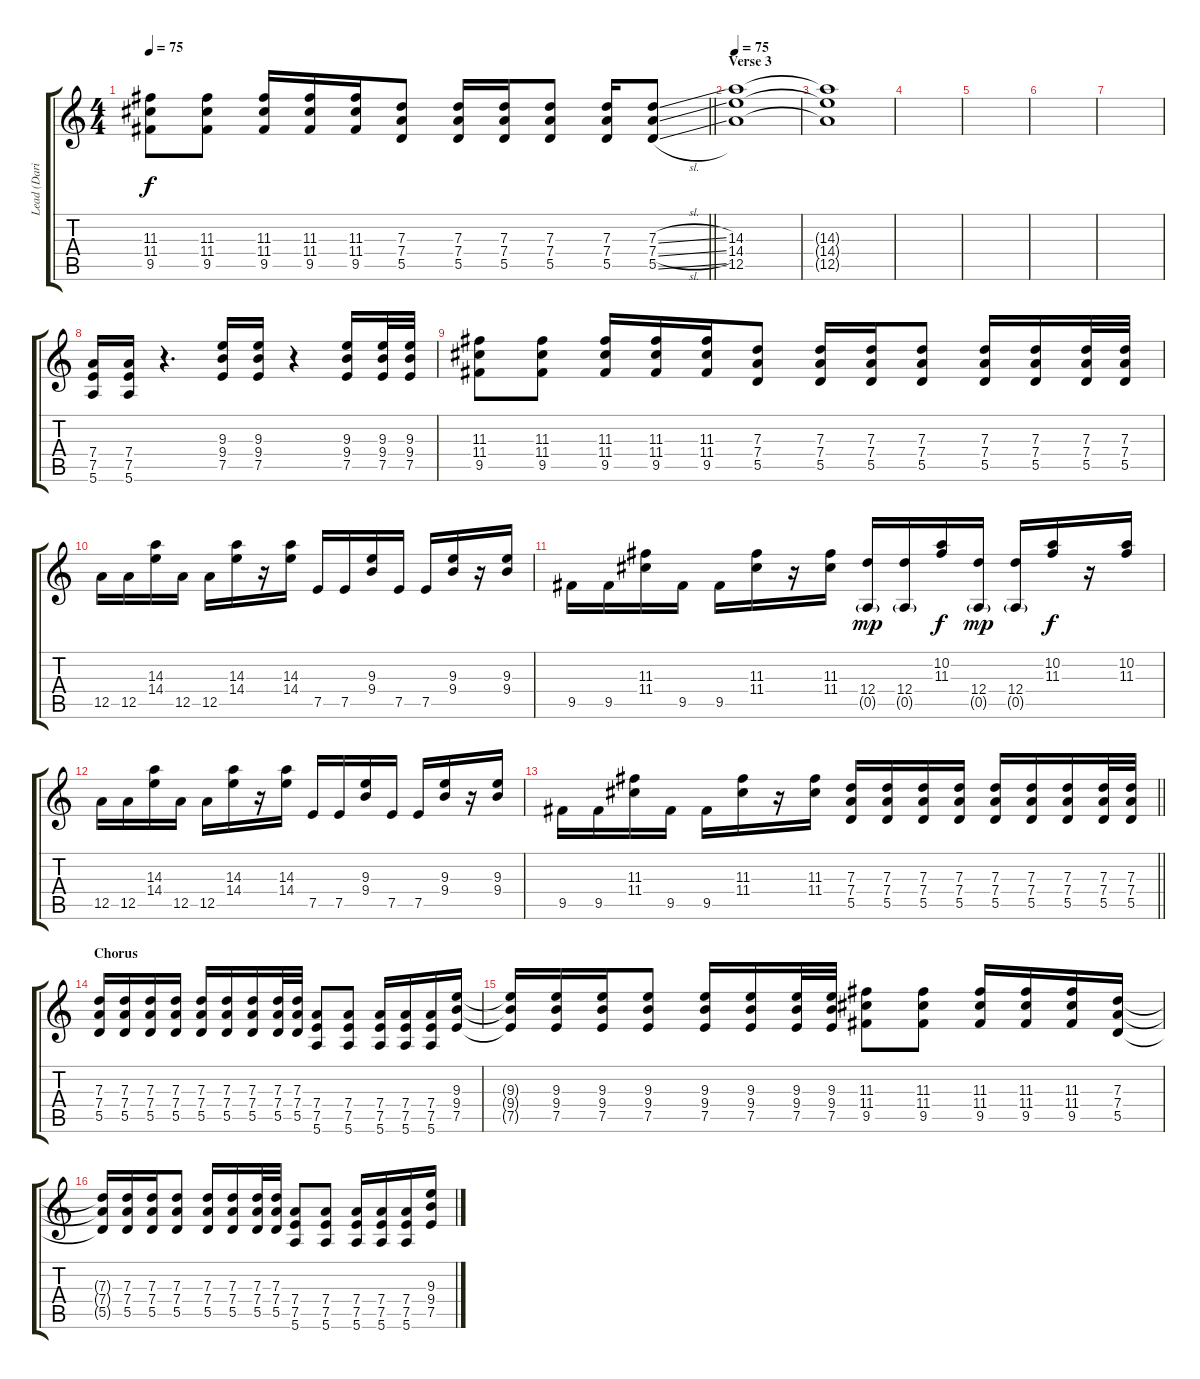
\track ("Lead (Darius)" "Lead (Dari") {instrument electricguitarclean}
\staff {score tabs}
\tuning (E4 B3 G3 D3 A2 E2) {hide}
\ts (4 4)
\tempo 75
\clef g2
\barLineRight lightlight
\ks c
(11.3 11.4 9.5).8{dy f} (11.3 11.4 9.5).8 (11.3 11.4 9.5).16 (11.3 11.4 9.5).16 (11.3 11.4 9.5).16 (7.3 7.4 5.5).8 (7.3 7.4 5.5).16 (7.3 7.4 5.5).16 (7.3 7.4 5.5).8 (7.3 7.4 5.5).16 (7.3{sl} 7.4{sl} 5.5{sl}).8 |
\section ("" "Verse 3")
\tempo 75
(14.3 14.4 12.5).1 |
(14.3{t} 14.4{t} 12.5{t}).1 |
|
|
|
|
(7.4 7.5 5.6).16{volume 8 instrument overdrivenguitar} (7.4 7.5 5.6).16 r.4{d} (9.3 9.4 7.5).16 (9.3 9.4 7.5).16 r.4 (9.3 9.4 7.5).16 (9.3 9.4 7.5).32 (9.3 9.4 7.5).32 |
(11.3 11.4 9.5).8 (11.3 11.4 9.5).8 (11.3 11.4 9.5).16 (11.3 11.4 9.5).16 (11.3 11.4 9.5).16 (7.3 7.4 5.5).8 (7.3 7.4 5.5).16 (7.3 7.4 5.5).16 (7.3 7.4 5.5).8 (7.3 7.4 5.5).16 (7.3 7.4 5.5).16 (7.3 7.4 5.5).32 (7.3 7.4 5.5).32 |
12.5.16{volume 14} 12.5.16 (14.3 14.4).16 12.5.16 12.5.16 (14.3 14.4).16 r.16 (14.3 14.4).16 7.5.16 7.5.16 (9.3 9.4).16 7.5.16 7.5.16 (9.3 9.4).16 r.16 (9.3 9.4).16 |
9.5.16 9.5.16 (11.3 11.4).16 9.5.16 9.5.16 (11.3 11.4).16 r.16 (11.3 11.4).16 (12.4 0.5{g}).16{dy mp} (12.4 0.5{g}).16 (10.2 11.3).16{dy f} (12.4 0.5{g}).16{dy mp} (12.4 0.5{g}).16 (10.2 11.3).16{dy f} r.16 (10.2 11.3).16 |
12.5.16 12.5.16 (14.3 14.4).16 12.5.16 12.5.16 (14.3 14.4).16 r.16 (14.3 14.4).16 7.5.16 7.5.16 (9.3 9.4).16 7.5.16 7.5.16 (9.3 9.4).16 r.16 (9.3 9.4).16 |
\barLineRight lightlight
9.5.16 9.5.16 (11.3 11.4).16 9.5.16 9.5.16 (11.3 11.4).16 r.16 (11.3 11.4).16 (7.3 7.4 5.5).16 (7.3 7.4 5.5).16 (7.3 7.4 5.5).16 (7.3 7.4 5.5).16 (7.3 7.4 5.5).16 (7.3 7.4 5.5).16 (7.3 7.4 5.5).16 (7.3 7.4 5.5).32 (7.3 7.4 5.5).32 |
\section ("" "Chorus")
(7.3 7.4 5.5).16 (7.3 7.4 5.5).16 (7.3 7.4 5.5).16 (7.3 7.4 5.5).16 (7.3 7.4 5.5).16 (7.3 7.4 5.5).16 (7.3 7.4 5.5).16 (7.3 7.4 5.5).32 (7.3 7.4 5.5).32 (7.4 7.5 5.6).8 (7.4 7.5 5.6).8 (7.4 7.5 5.6).16 (7.4 7.5 5.6).16 (7.4 7.5 5.6).16 (9.3 9.4 7.5).16 |
(9.3{t} 9.4{t} 7.5{t}).16 (9.3 9.4 7.5).16 (9.3 9.4 7.5).16 (9.3 9.4 7.5).8 (9.3 9.4 7.5).16 (9.3 9.4 7.5).16 (9.3 9.4 7.5).32 (9.3 9.4 7.5).32 (11.3 11.4 9.5).8 (11.3 11.4 9.5).8 (11.3 11.4 9.5).16 (11.3 11.4 9.5).16 (11.3 11.4 9.5).16 (7.3 7.4 5.5).16 |
(7.3{t} 7.4{t} 5.5{t}).16 (7.3 7.4 5.5).16 (7.3 7.4 5.5).16 (7.3 7.4 5.5).8 (7.3 7.4 5.5).16 (7.3 7.4 5.5).16 (7.3 7.4 5.5).32 (7.3 7.4 5.5).32 (7.4 7.5 5.6).8 (7.4 7.5 5.6).8 (7.4 7.5 5.6).16 (7.4 7.5 5.6).16 (7.4 7.5 5.6).16 (9.3 9.4 7.5).16
